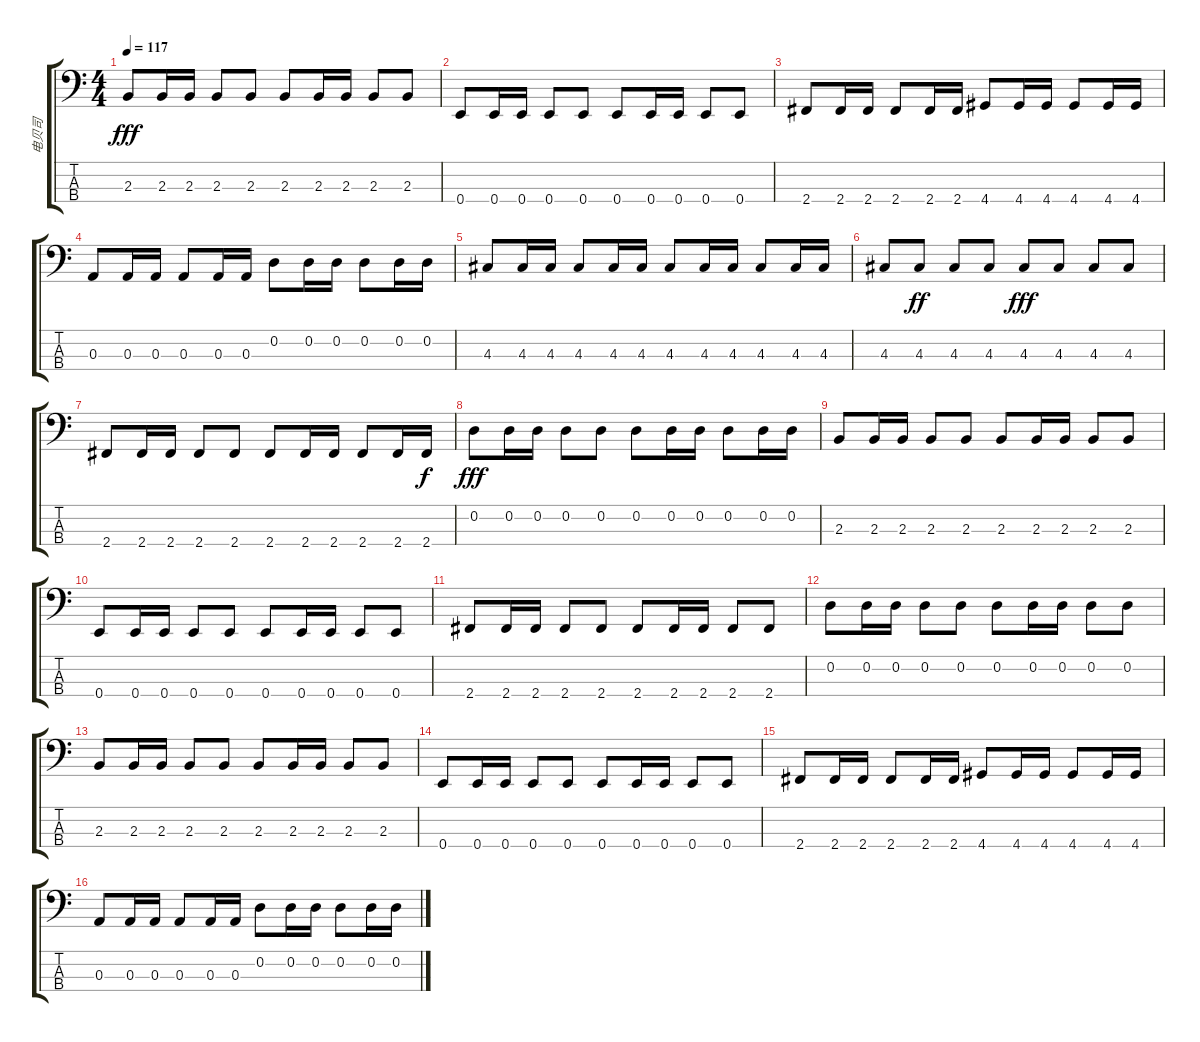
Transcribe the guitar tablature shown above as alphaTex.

\track ("电贝司" "电贝司") {instrument electricbasspick}
\staff {score tabs}
\tuning (G2 D2 A1 E1) {hide}
\ts (4 4)
\tempo 117
\clef f4
\ks c
2.3.8{dy fff} 2.3.16 2.3.16 2.3.8 2.3.8 2.3.8 2.3.16 2.3.16 2.3.8 2.3.8 |
0.4.8 0.4.16 0.4.16 0.4.8 0.4.8 0.4.8 0.4.16 0.4.16 0.4.8 0.4.8 |
2.4.8 2.4.16 2.4.16 2.4.8 2.4.16 2.4.16 4.4.8 4.4.16 4.4.16 4.4.8 4.4.16 4.4.16 |
0.3.8 0.3.16 0.3.16 0.3.8 0.3.16 0.3.16 0.2.8 0.2.16 0.2.16 0.2.8 0.2.16 0.2.16 |
4.3.8 4.3.16 4.3.16 4.3.8 4.3.16 4.3.16 4.3.8 4.3.16 4.3.16 4.3.8 4.3.16 4.3.16 |
4.3.8 4.3.8{dy ff} 4.3.8 4.3.8 4.3.8{dy fff} 4.3.8 4.3.8 4.3.8 |
2.4.8 2.4.16 2.4.16 2.4.8 2.4.8 2.4.8 2.4.16 2.4.16 2.4.8 2.4.16 2.4.16{dy f} |
0.2.8{dy fff} 0.2.16 0.2.16 0.2.8 0.2.8 0.2.8 0.2.16 0.2.16 0.2.8 0.2.16 0.2.16 |
2.3.8 2.3.16 2.3.16 2.3.8 2.3.8 2.3.8 2.3.16 2.3.16 2.3.8 2.3.8 |
0.4.8 0.4.16 0.4.16 0.4.8 0.4.8 0.4.8 0.4.16 0.4.16 0.4.8 0.4.8 |
2.4.8 2.4.16 2.4.16 2.4.8 2.4.8 2.4.8 2.4.16 2.4.16 2.4.8 2.4.8 |
0.2.8 0.2.16 0.2.16 0.2.8 0.2.8 0.2.8 0.2.16 0.2.16 0.2.8 0.2.8 |
2.3.8 2.3.16 2.3.16 2.3.8 2.3.8 2.3.8 2.3.16 2.3.16 2.3.8 2.3.8 |
0.4.8 0.4.16 0.4.16 0.4.8 0.4.8 0.4.8 0.4.16 0.4.16 0.4.8 0.4.8 |
2.4.8 2.4.16 2.4.16 2.4.8 2.4.16 2.4.16 4.4.8 4.4.16 4.4.16 4.4.8 4.4.16 4.4.16 |
0.3.8 0.3.16 0.3.16 0.3.8 0.3.16 0.3.16 0.2.8 0.2.16 0.2.16 0.2.8 0.2.16 0.2.16
